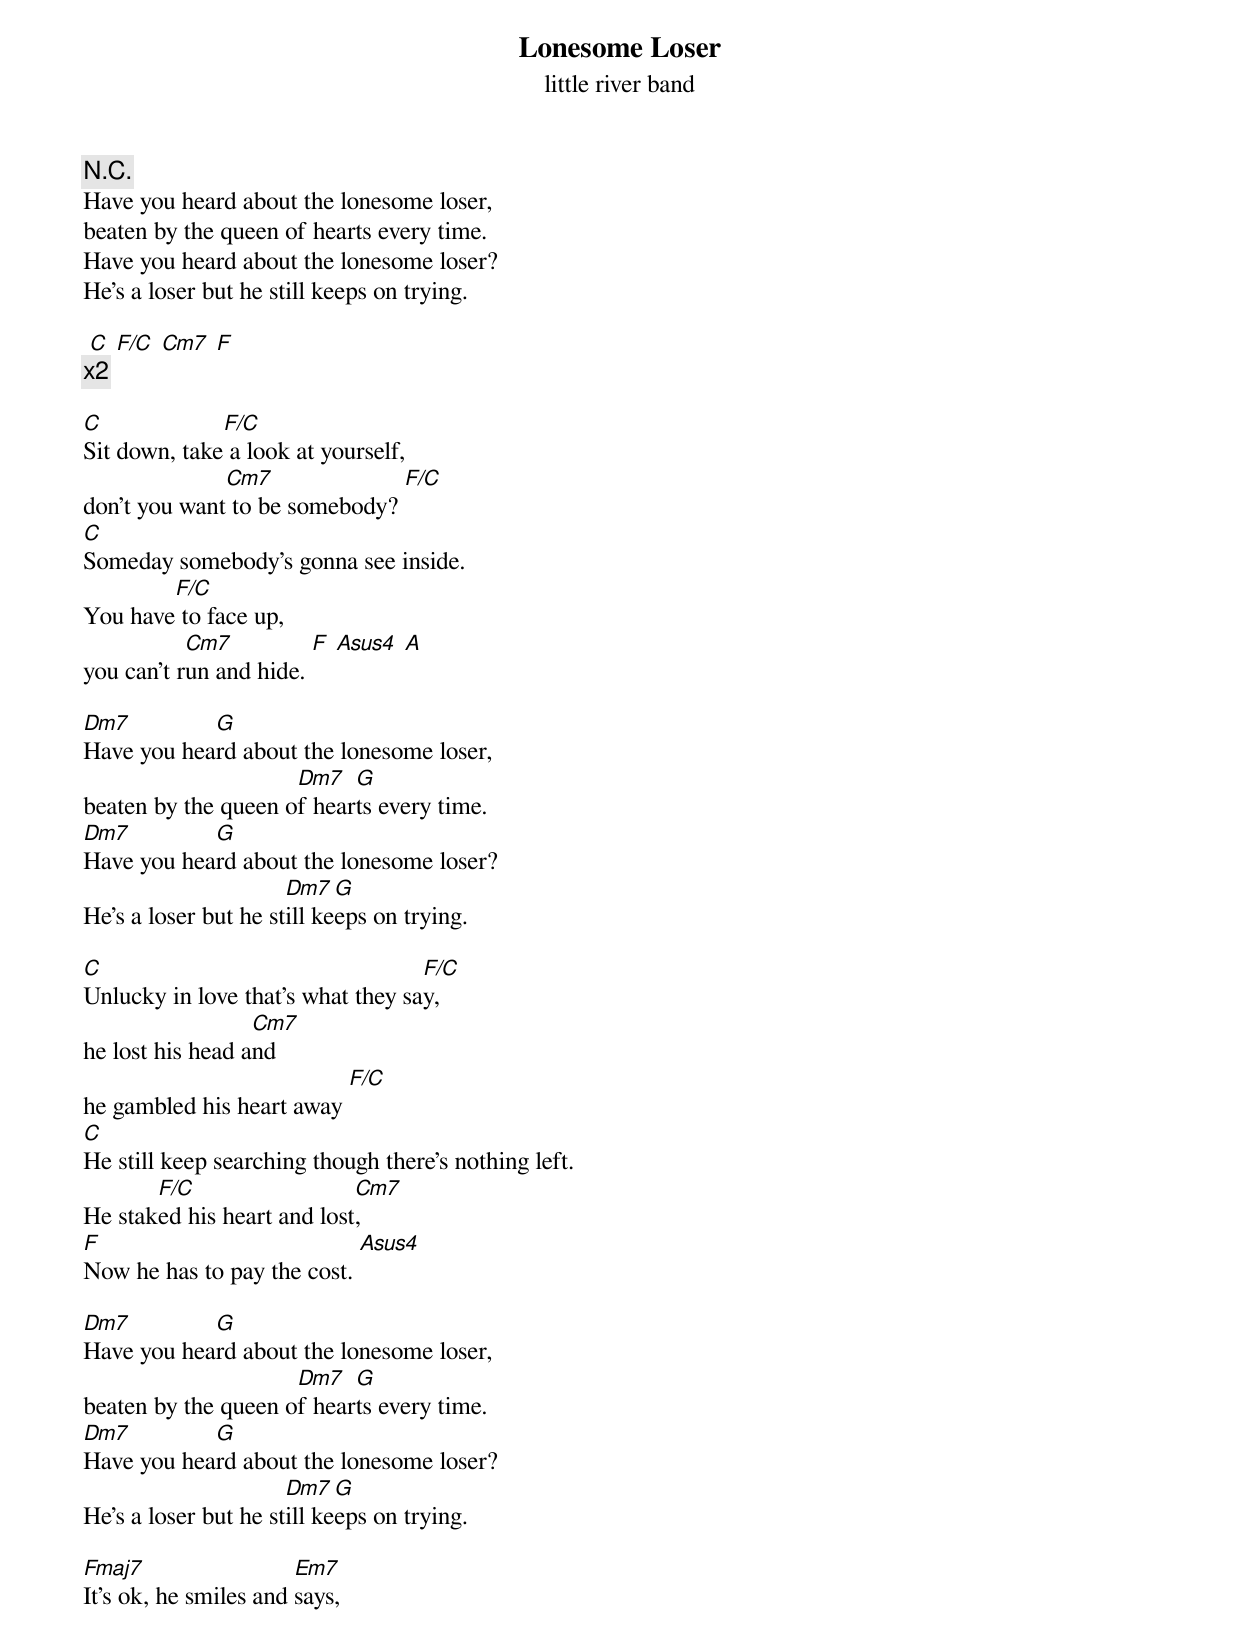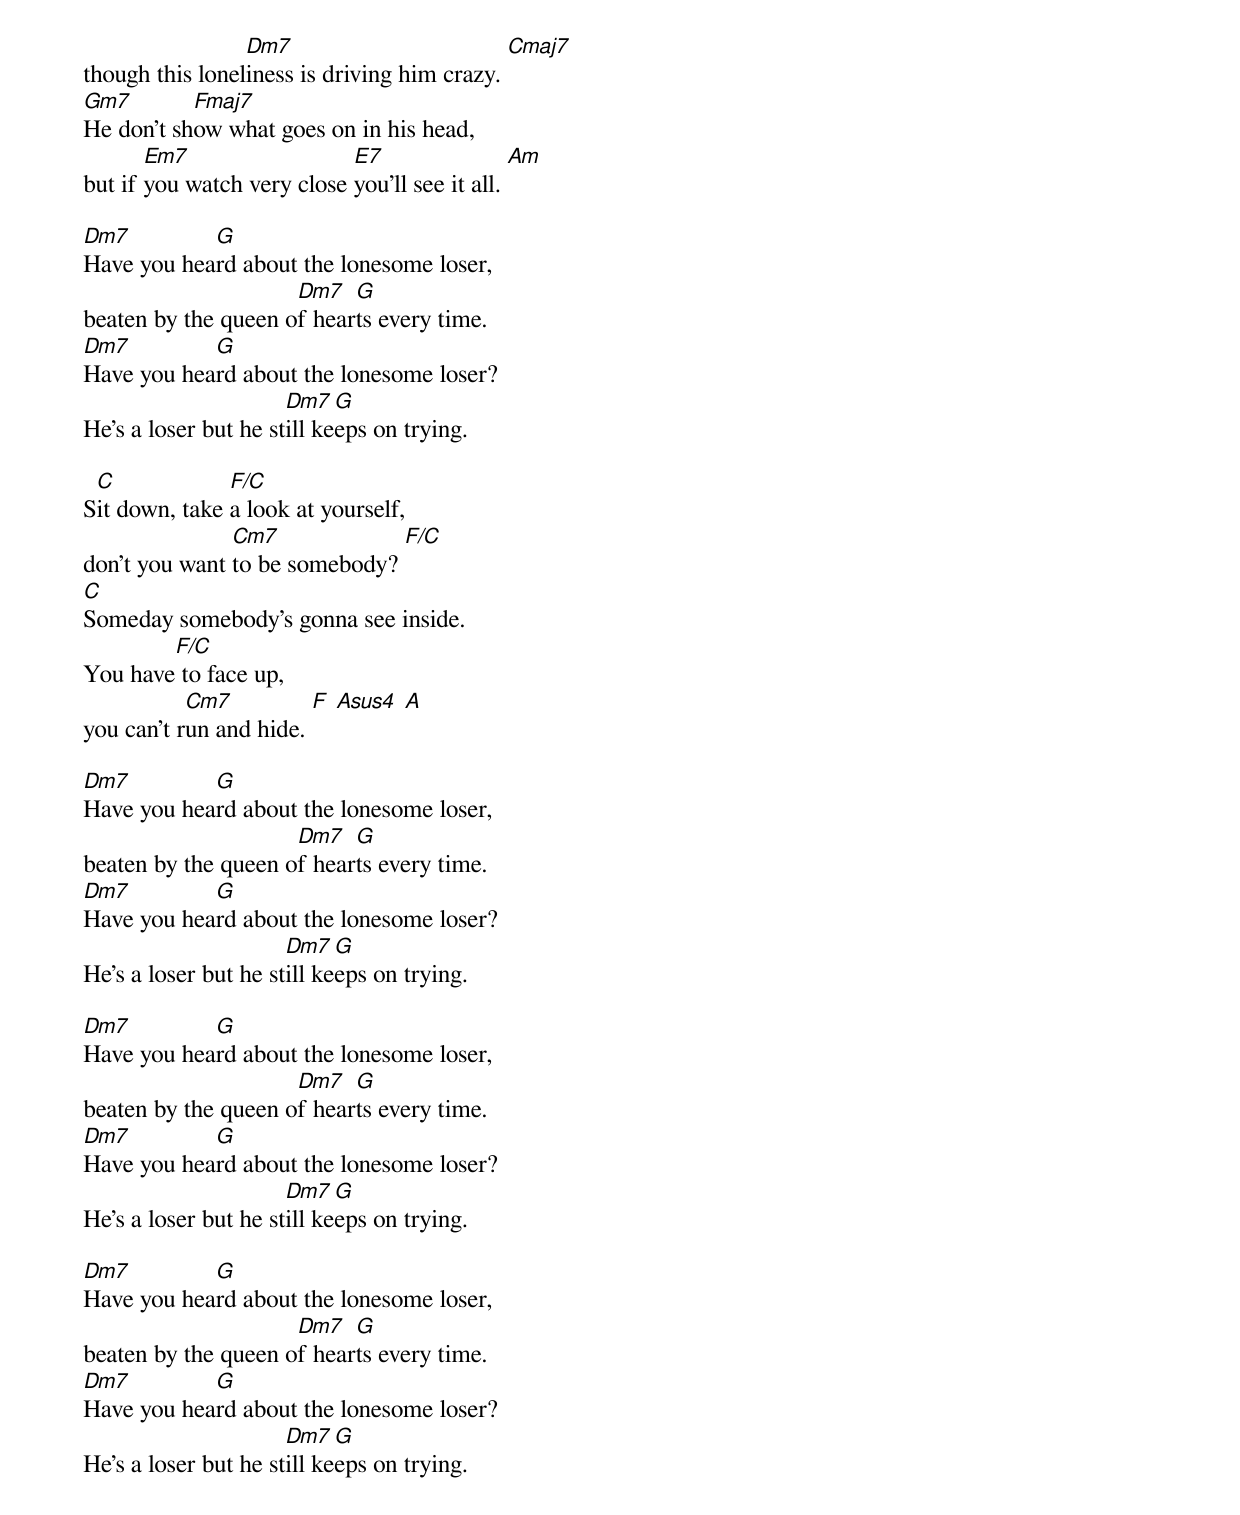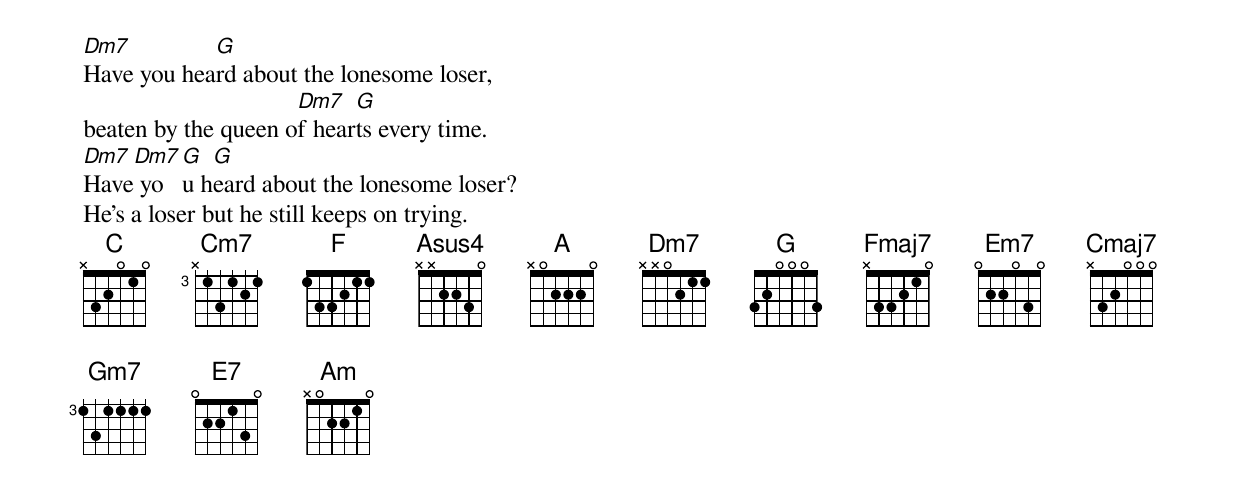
{title: Lonesome Loser}
{subtitle: little river band}

{c:N.C.}
Have you heard about the lonesome loser,
beaten by the queen of hearts every time.
Have you heard about the lonesome loser?
He's a loser but he still keeps on trying.

 [C] [F/C] [Cm7] [F]
{c:x2}

[C]Sit down, take[F/C] a look at yourself,
don't you want[Cm7] to be somebody? [F/C]
[C]Someday somebody's gonna see inside.
You have[F/C] to face up,
you can't r[Cm7]un and hide. [F] [Asus4] [A]

[Dm7]Have you hea[G]rd about the lonesome loser,
beaten by the queen o[Dm7]f hear[G]ts every time.
[Dm7]Have you hea[G]rd about the lonesome loser?
He's a loser but he st[Dm7]ill ke[G]eps on trying.

[C]Unlucky in love that's what they sa[F/C]y,
he lost his head a[Cm7]nd
he gambled his heart away [F/C]
[C]He still keep searching though there's nothing left.
He stak[F/C]ed his heart and lost[Cm7],
[F]Now he has to pay the cost. [Asus4]

[Dm7]Have you hea[G]rd about the lonesome loser,
beaten by the queen o[Dm7]f hear[G]ts every time.
[Dm7]Have you hea[G]rd about the lonesome loser?
He's a loser but he st[Dm7]ill ke[G]eps on trying.

[Fmaj7]It's ok, he smiles and [Em7]says,
though this lonel[Dm7]iness is driving him crazy. [Cmaj7]
[Gm7]He don't sh[Fmaj7]ow what goes on in his head,
but if [Em7]you watch very close [E7]you'll see it all. [Am]

[Dm7]Have you hea[G]rd about the lonesome loser,
beaten by the queen o[Dm7]f hear[G]ts every time.
[Dm7]Have you hea[G]rd about the lonesome loser?
He's a loser but he st[Dm7]ill ke[G]eps on trying.

S[C]it down, take [F/C]a look at yourself,
don't you want [Cm7]to be somebody? [F/C]
[C]Someday somebody's gonna see inside.
You have[F/C] to face up,
you can't r[Cm7]un and hide. [F] [Asus4] [A]

[Dm7]Have you hea[G]rd about the lonesome loser,
beaten by the queen o[Dm7]f hear[G]ts every time.
[Dm7]Have you hea[G]rd about the lonesome loser?
He's a loser but he st[Dm7]ill ke[G]eps on trying.

[Dm7]Have you hea[G]rd about the lonesome loser,
beaten by the queen o[Dm7]f hear[G]ts every time.
[Dm7]Have you hea[G]rd about the lonesome loser?
He's a loser but he st[Dm7]ill ke[G]eps on trying.

[Dm7]Have you hea[G]rd about the lonesome loser,
beaten by the queen o[Dm7]f hear[G]ts every time.
[Dm7]Have you hea[G]rd about the lonesome loser?
He's a loser but he st[Dm7]ill ke[G]eps on trying.

[Dm7]Have you hea[G]rd about the lonesome loser,
beaten by the queen o[Dm7]f hear[G]ts every time.
[Dm7]Have[Dm7] yo[G]u h[G]eard about the lonesome loser?
He's a loser but he still keeps on trying.
